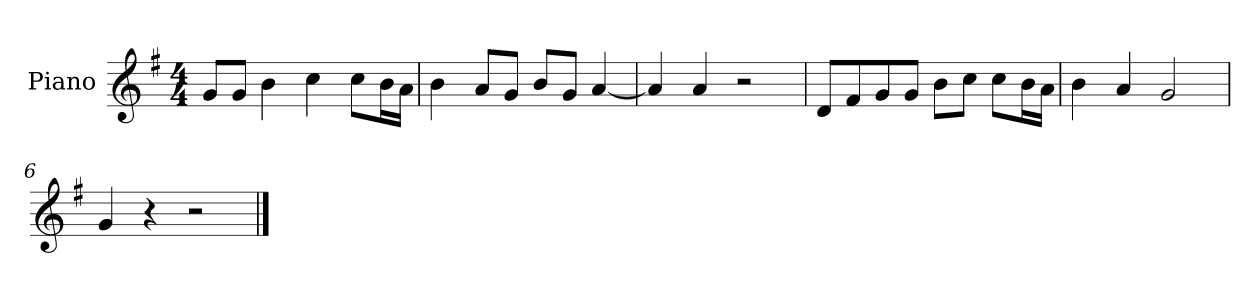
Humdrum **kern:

**kern
*part1
*staff1
*I"Piano
*I'P-no
*clefG2
*k[f#]
*M4/4
*MM90
=1
8g/L
8g/J
4b\
4cc\
8cc\L
16b\L
16a\JJ
=2
4b\
8a/L
8g/J
8b/L
8g/J
[4a/
=3
4a/]
4a/
2r
=4
8d/L
8f#/
8g/
8g/J
8b\L
8cc\J
8cc\L
16b\L
16a\JJ
=5
4b\
4a/
2g/
=6
4g/
4r
2r
==
*-
